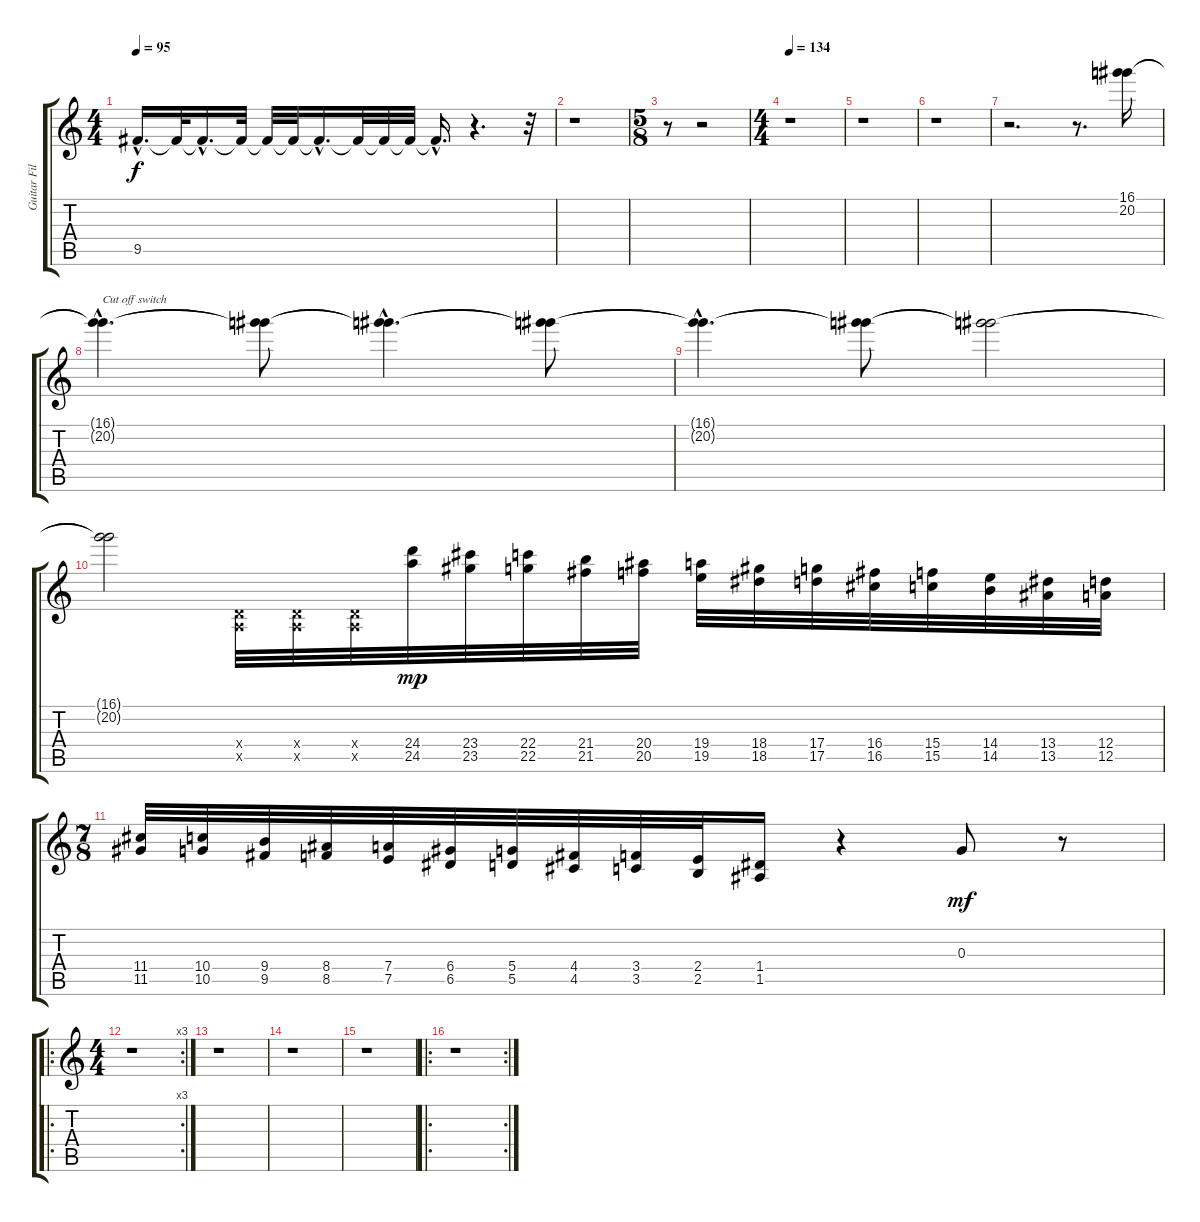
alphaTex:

\track ("Guitar Fills" "Guitar Fil") {instrument distortionguitar}
\staff {score tabs}
\tuning (E4 B3 G3 D3 A2 E2) {hide}
\ts (4 4)
\tempo 95
\clef g2
\ks c
9.5{hac t}.16{d dy f volume 10} 9.5{t}.32{volume 0} 9.5{hac t}.16{d volume 10} 9.5{t}.32{volume 0} 9.5{t}.32{volume 10} 9.5{t}.32{volume 0} 9.5{hac t}.16{d volume 10} 9.5{t}.32{volume 0} 9.5{t}.32{volume 10} 9.5{t}.32{volume 0} 9.5{hac t}.16{d volume 10} r.4{d} r.32 |
r.1 |
\ts (5 8)
r.8 r.2 |
\ts (4 4)
\tempo 134
r.1 |
r.1 |
r.1 |
r.2{d} r.8{d} (16.1 20.2).16{volume 0} |
(16.1{hac t} 20.2{hac t}).4{d txt "Cut off switch" volume 10} (16.1{t} 20.2{t}).8{volume 0} (16.1{hac t} 20.2{hac t}).4{d volume 10} (16.1{t} 20.2{t}).8{volume 0} |
(16.1{hac t} 20.2{hac t}).4{d volume 10} (16.1{t} 20.2{t}).8{volume 0} (16.1{t} 20.2{t}).2{volume 10} |
(16.1{t} 20.2{t}).2 (0.4{x} 0.5{x}).32 (0.4{x} 0.5{x}).32 (0.4{x} 0.5{x}).32 (24.4 24.5).32{dy mp} (23.4 23.5).32 (22.4 22.5).32 (21.4 21.5).32 (20.4 20.5).32 (19.4 19.5).32 (18.4 18.5).32 (17.4 17.5).32 (16.4 16.5).32 (15.4 15.5).32 (14.4 14.5).32 (13.4 13.5).32 (12.4 12.5).32 |
\ts (7 8)
(11.4 11.5).32 (10.4 10.5).32 (9.4 9.5).32 (8.4 8.5).32 (7.4 7.5).32 (6.4 6.5).32 (5.4 5.5).32 (4.4 4.5).32 (3.4 3.5).32 (2.4 2.5).32 (1.4 1.5).16 r.4 0.3.8{dy mf} r.8 |
\ro
\rc 3
\ts (4 4)
r.1 |
r.1 |
r.1 |
r.1 |
\ro
\rc 2
r.1
